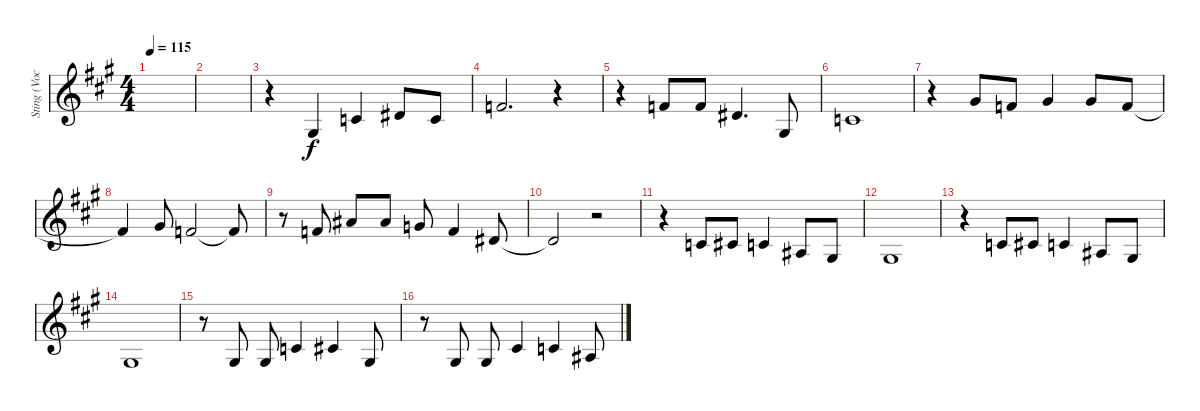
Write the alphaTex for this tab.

\track ("Sting (Vocals)" "Sting (Voc") {mute instrument synthbrass1}
\staff {score}
\tuning (Eb4 Bb3 Gb3 Db3 Ab2 Eb2) {hide}
\ts (4 4)
\tempo 115
\clef g2
\ks a
|
|
r.4 2.3.4{dy f} 2.2.4 0.1.8 2.2.8 |
2.1.2{d} r.4 |
r.4 2.1.8 2.1.8 0.1.4{d} 2.3.8 |
2.2.1 |
r.4 5.1.8 2.1.8 5.1.4 5.1.8 2.1.8 |
2.1{t}.4 5.1.8 7.2.2 7.2{t}.8 |
r.8 7.2.8 7.1.8 7.1.8 4.1.8 2.1.4 0.1.8 |
0.1{t}.2 r.2 |
r.4 2.2.8 3.2.8 2.2.4 0.2.8 2.3.8 |
2.3.1 |
r.4 2.2.8 3.2.8 2.2.4 0.2.8 2.3.8 |
2.3.1 |
r.8 2.3.8 2.3.8 2.2.4 3.2.4 2.3.8 |
r.8 2.3.8 2.3.8 3.2.4 2.2.4 0.2.8
